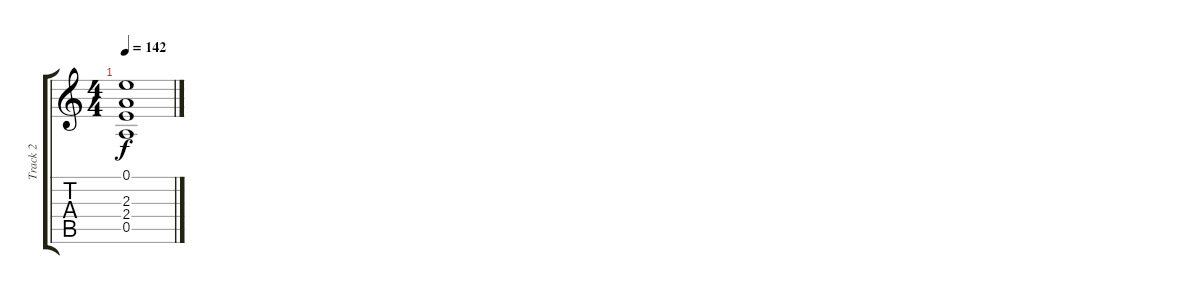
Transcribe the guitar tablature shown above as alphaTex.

\track ("Track 2" "Track 2") {instrument distortionguitar}
\staff {score tabs}
\tuning (E4 B3 G3 D3 A2 E2) {hide}
\ts (4 4)
\tempo 142
\clef g2
\ks c
(0.1{t} 2.3{t} 2.4{t} 0.5{t}).1{dy f}
